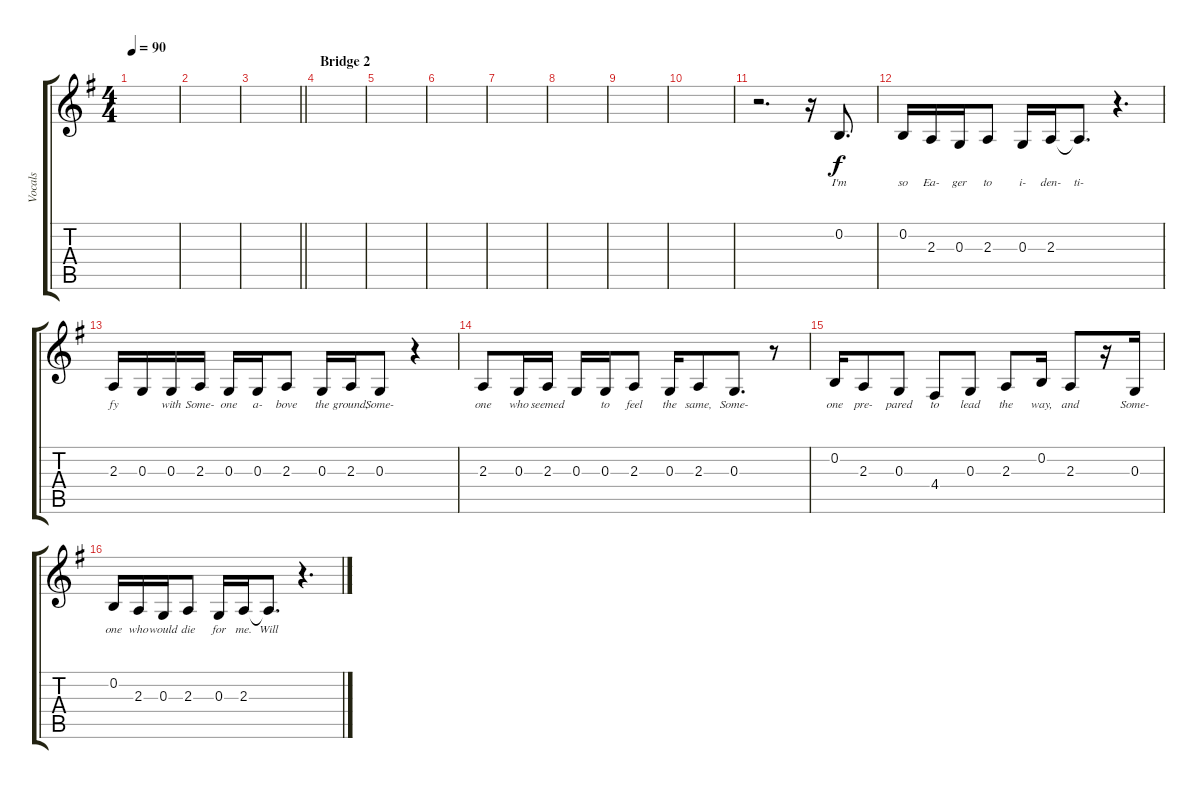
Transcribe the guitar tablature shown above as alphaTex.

\track ("Vocals" "Vocals") {instrument lead2sawtooth}
\staff {score tabs}
\tuning (E4 B3 G3 D3 A2 E2) {hide}
\ts (4 4)
\tempo 90
\clef g2
\ks eminor
|
|
\barLineRight lightlight
|
\section ("" "Bridge 2")
|
|
|
|
|
|
|
r.2{d} r.16{volume 9} 0.2.8{d lyrics (0 "I'm") lyrics (1 "") lyrics (2 "") lyrics (3 "") lyrics (4 "")} |
0.2.16{lyrics (0 "so") lyrics (1 "") lyrics (2 "") lyrics (3 "") lyrics (4 "")} 2.3.16{lyrics (0 "Ea-") lyrics (1 "") lyrics (2 "") lyrics (3 "") lyrics (4 "")} 0.3.16{lyrics (0 "ger") lyrics (1 "") lyrics (2 "") lyrics (3 "") lyrics (4 "")} 2.3.8{lyrics (0 "to") lyrics (1 "") lyrics (2 "") lyrics (3 "") lyrics (4 "")} 0.3.16{lyrics (0 "i-") lyrics (1 "") lyrics (2 "") lyrics (3 "") lyrics (4 "")} 2.3.16{lyrics (0 "den-") lyrics (1 "") lyrics (2 "") lyrics (3 "") lyrics (4 "")} 2.3{t}.8{d lyrics (0 "ti-") lyrics (1 "") lyrics (2 "") lyrics (3 "") lyrics (4 "")} r.4{d} |
2.3.16{lyrics (0 "fy") lyrics (1 "") lyrics (2 "") lyrics (3 "") lyrics (4 "")} 0.3.16{lyrics (0 "") lyrics (1 "") lyrics (2 "") lyrics (3 "") lyrics (4 "")} 0.3.16{lyrics (0 "with") lyrics (1 "") lyrics (2 "") lyrics (3 "") lyrics (4 "")} 2.3.16{lyrics (0 "Some-") lyrics (1 "") lyrics (2 "") lyrics (3 "") lyrics (4 "")} 0.3.16{lyrics (0 "one") lyrics (1 "") lyrics (2 "") lyrics (3 "") lyrics (4 "")} 0.3.16{lyrics (0 "a-") lyrics (1 "") lyrics (2 "") lyrics (3 "") lyrics (4 "")} 2.3.8{lyrics (0 "bove") lyrics (1 "") lyrics (2 "") lyrics (3 "") lyrics (4 "")} 0.3.16{lyrics (0 "the") lyrics (1 "") lyrics (2 "") lyrics (3 "") lyrics (4 "")} 2.3.16{lyrics (0 "ground,") lyrics (1 "") lyrics (2 "") lyrics (3 "") lyrics (4 "")} 0.3.8{lyrics (0 "Some-") lyrics (1 "") lyrics (2 "") lyrics (3 "") lyrics (4 "")} r.4 |
2.3.8{lyrics (0 "one") lyrics (1 "") lyrics (2 "") lyrics (3 "") lyrics (4 "")} 0.3.16{lyrics (0 "who") lyrics (1 "") lyrics (2 "") lyrics (3 "") lyrics (4 "")} 2.3.16{lyrics (0 "seemed") lyrics (1 "") lyrics (2 "") lyrics (3 "") lyrics (4 "")} 0.3.16{lyrics (0 "") lyrics (1 "") lyrics (2 "") lyrics (3 "") lyrics (4 "")} 0.3.16{lyrics (0 "to") lyrics (1 "") lyrics (2 "") lyrics (3 "") lyrics (4 "")} 2.3.8{lyrics (0 "feel") lyrics (1 "") lyrics (2 "") lyrics (3 "") lyrics (4 "")} 0.3.16{lyrics (0 "the") lyrics (1 "") lyrics (2 "") lyrics (3 "") lyrics (4 "")} 2.3.8{lyrics (0 "same,") lyrics (1 "") lyrics (2 "") lyrics (3 "") lyrics (4 "")} 0.3.8{d lyrics (0 "Some-") lyrics (1 "") lyrics (2 "") lyrics (3 "") lyrics (4 "")} r.8 |
0.2.16{lyrics (0 "one") lyrics (1 "") lyrics (2 "") lyrics (3 "") lyrics (4 "")} 2.3.8{lyrics (0 "pre-") lyrics (1 "") lyrics (2 "") lyrics (3 "") lyrics (4 "")} 0.3.8{lyrics (0 "pared") lyrics (1 "") lyrics (2 "") lyrics (3 "") lyrics (4 "")} 4.4.8{lyrics (0 "to") lyrics (1 "") lyrics (2 "") lyrics (3 "") lyrics (4 "")} 0.3.8{lyrics (0 "lead") lyrics (1 "") lyrics (2 "") lyrics (3 "") lyrics (4 "")} 2.3.8{lyrics (0 "the") lyrics (1 "") lyrics (2 "") lyrics (3 "") lyrics (4 "")} 0.2.16{lyrics (0 "way,") lyrics (1 "") lyrics (2 "") lyrics (3 "") lyrics (4 "")} 2.3.8{lyrics (0 "and") lyrics (1 "") lyrics (2 "") lyrics (3 "") lyrics (4 "")} r.16 0.3.16{lyrics (0 "Some-") lyrics (1 "") lyrics (2 "") lyrics (3 "") lyrics (4 "")} |
0.2.16{lyrics (0 "one") lyrics (1 "") lyrics (2 "") lyrics (3 "") lyrics (4 "")} 2.3.16{lyrics (0 "who") lyrics (1 "") lyrics (2 "") lyrics (3 "") lyrics (4 "")} 0.3.16{lyrics (0 "would") lyrics (1 "") lyrics (2 "") lyrics (3 "") lyrics (4 "")} 2.3.8{lyrics (0 "die") lyrics (1 "") lyrics (2 "") lyrics (3 "") lyrics (4 "")} 0.3.16{lyrics (0 "for") lyrics (1 "") lyrics (2 "") lyrics (3 "") lyrics (4 "")} 2.3.16{lyrics (0 "me.") lyrics (1 "") lyrics (2 "") lyrics (3 "") lyrics (4 "")} 2.3{t}.8{d lyrics (0 "Will") lyrics (1 "") lyrics (2 "") lyrics (3 "") lyrics (4 "")} r.4{d}
